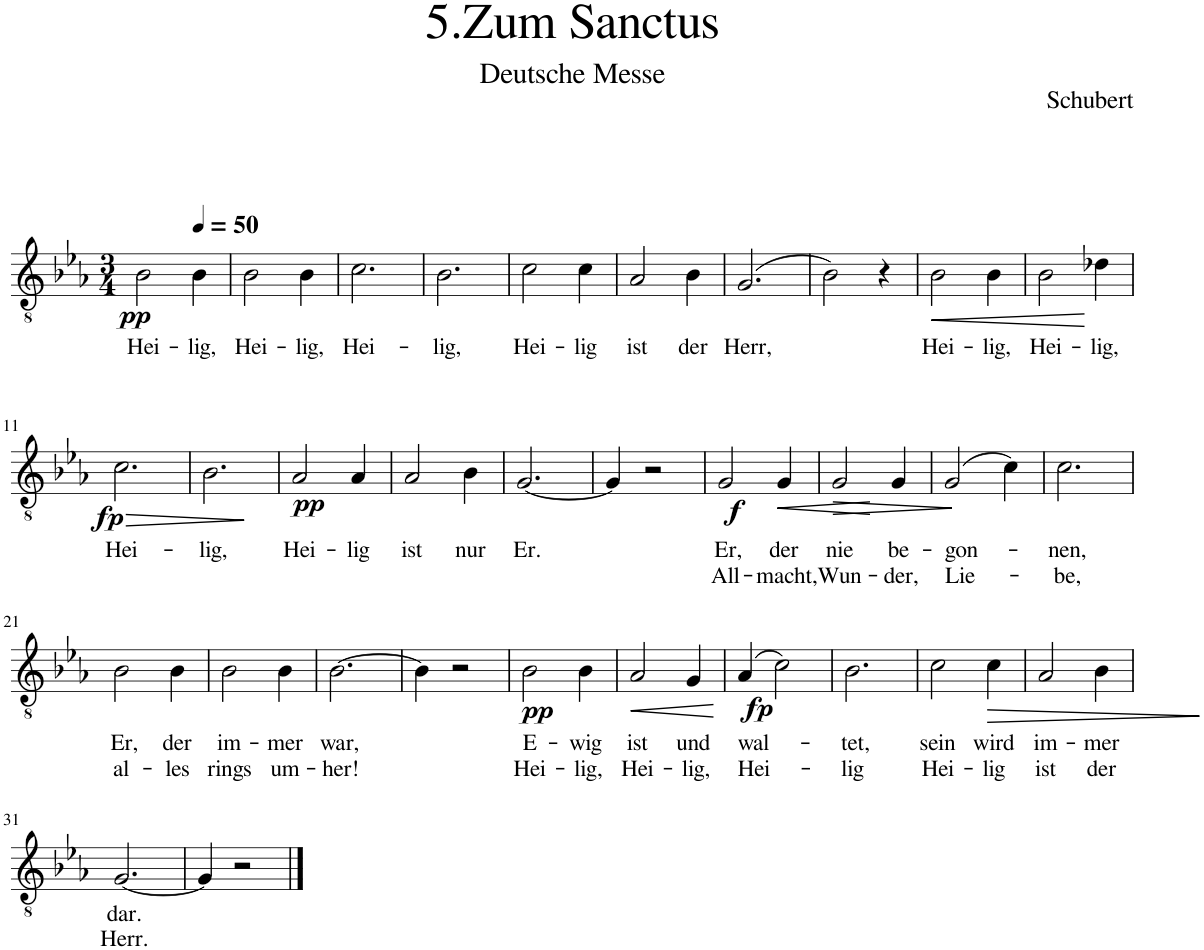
**kern	**text	**text	**dynam
*part1	*part1	*part1	*part1
*staff1	*staff1	*staff1	*staff1
*I"Tenor	*	*	*
*I'T.	*	*	*
*clefGv2	*	*	*
*k[b-e-a-]	*	*	*
*M3/4	*	*	*
=1	=1	=1	=1
!	!LO:LY:b	!	!LO:DY:b
2B-\	Hei-	.	pp
!	!LO:LY:b	!	!
4B-\	-lig,	.	.
=2	=2	=2	=2
!	!LO:LY:b	!	!
2B-\	Hei-	.	.
!	!LO:LY:b	!	!
4B-\	-lig,	.	.
=3	=3	=3	=3
!	!LO:LY:b	!	!
2.c\	Hei-	.	.
=4	=4	=4	=4
!	!LO:LY:b	!	!
2.B-\	-lig,	.	.
=5	=5	=5	=5
!	!LO:LY:b	!	!
2c\	Hei-	.	.
!	!LO:LY:b	!	!
4c\	-lig	.	.
=6	=6	=6	=6
!	!LO:LY:b	!	!
2A-/	ist	.	.
!	!LO:LY:b	!	!
4B-\	der	.	.
=7	=7	=7	=7
!	!LO:LY:b	!	!
(2.G/	Herr,	.	.
=8	=8	=8	=8
2B-\)	.	.	.
4r	.	.	.
=9	=9	=9	=9
!	!LO:LY:b	!	!LO:HP:b
2B-\	Hei-	.	<
!	!LO:LY:b	!	!
4B-\	-lig,	.	.
=10	=10	=10	=10
!	!LO:LY:b	!	!
2B-\	Hei-	.	.
!	!LO:LY:b	!	!
4d-X\	-lig,	.	[
!!LO:LB:g=z
=11	=11	=11	=11
!	!LO:LY:b	!	!LO:HP:b
!	!	!	!LO:DY:n=1:b
2.c\	Hei-	.	> fp
.	.	.	]
=12	=12	=12	=12
!	!LO:LY:b	!	!
2.B-\	-lig,	.	.
=13	=13	=13	=13
!	!LO:LY:b	!	!LO:DY:b
2A-/	Hei-	.	pp
!	!LO:LY:b	!	!
4A-/	-lig	.	.
=14	=14	=14	=14
!	!LO:LY:b	!	!
2A-/	ist	.	.
!	!LO:LY:b	!	!
4B-\	nur	.	.
=15	=15	=15	=15
!	!LO:LY:b	!	!
[2.G/	Er.	.	.
=16	=16	=16	=16
4G/]	.	.	.
2r	.	.	.
=17	=17	=17	=17
!	!LO:LY:b	!LO:LY:b	!LO:DY:b
2G/	Er,	All-	f
!	!LO:LY:b	!LO:LY:b	!LO:HP:b
4G/	der	-macht,	<
.	.	.	[
=18	=18	=18	=18
!	!LO:LY:b	!LO:LY:b	!LO:HP:b
2G/	nie	Wun-	>
!	!LO:LY:b	!LO:LY:b	!
4G/	be-	-der,	.
.	.	.	]
=19	=19	=19	=19
!	!LO:LY:b	!LO:LY:b	!
(2G/	-gon-	Lie-	.
4c\)	.	.	.
=20	=20	=20	=20
!	!LO:LY:b	!LO:LY:b	!
2.c\	-nen,	-be,	.
!!LO:LB:g=z
=21	=21	=21	=21
!	!LO:LY:b	!LO:LY:b	!
2B-\	Er,	al-	.
!	!LO:LY:b	!LO:LY:b	!
4B-\	der	-les	.
=22	=22	=22	=22
!	!LO:LY:b	!LO:LY:b	!
2B-\	im-	rings	.
!	!LO:LY:b	!LO:LY:b	!
4B-\	-mer	um-	.
=23	=23	=23	=23
!	!LO:LY:b	!LO:LY:b	!
[2.B-\	war,	-her!	.
=24	=24	=24	=24
4B-\]	.	.	.
2r	.	.	.
=25	=25	=25	=25
!	!LO:LY:b	!LO:LY:b	!LO:DY:b
2B-\	E-	Hei-	pp
!	!LO:LY:b	!LO:LY:b	!
4B-\	-wig	-lig,	.
=26	=26	=26	=26
!	!LO:LY:b	!LO:LY:b	!LO:HP:b
2A-/	ist	Hei-	<
!	!LO:LY:b	!LO:LY:b	!
4G/	und	-lig,	.
.	.	.	[
=27	=27	=27	=27
!	!LO:LY:b	!LO:LY:b	!LO:DY:b
(4A-/	wal-	Hei-	fp
2c\)	.	.	.
=28	=28	=28	=28
!	!LO:LY:b	!LO:LY:b	!
2.B-\	-tet,	-lig	.
=29	=29	=29	=29
!	!LO:LY:b	!LO:LY:b	!
2c\	sein	Hei-	.
!	!LO:LY:b	!LO:LY:b	!LO:HP:b
4c\	wird	-lig	>
.	.	.	]
=30	=30	=30	=30
!	!LO:LY:b	!LO:LY:b	!
2A-/	im-	ist	.
!	!LO:LY:b	!LO:LY:b	!
4B-\	-mer	der	.
!!LO:LB:g=z
=31	=31	=31	=31
!	!LO:LY:b	!LO:LY:b	!
[2.G/	dar.	Herr.	.
=32	=32	=32	=32
4G/]	.	.	.
2r	.	.	.
==	==	==	==
*-	*-	*-	*-
